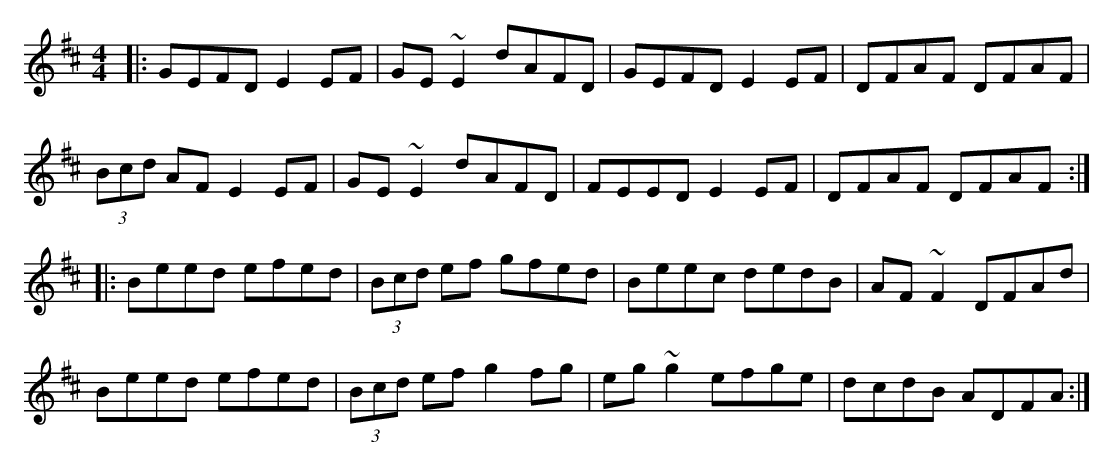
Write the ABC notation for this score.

X:1
M:4/4
K:Edor
|:GEFD E2EF|GE~E2 dAFD|GEFD E2EF|DFAF DFAF|
(3Bcd AF E2EF|GE~E2 dAFD|FEED E2EF|DFAF DFAF:|
|:Beed efed|(3Bcd ef gfed|Beec dedB|AF~F2 DFAd|
Beed efed|(3Bcd ef g2fg|eg~g2 efge|dcdB ADFA:|
